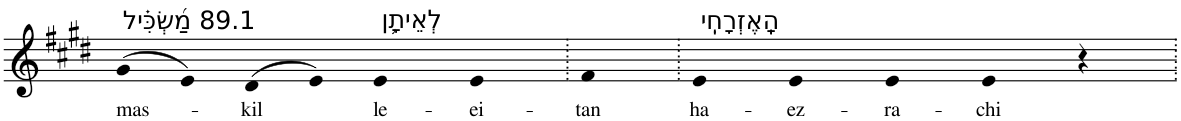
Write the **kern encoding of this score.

**kern	**text
*part1	*part1
*staff1	*staff1
*I"Piano	*
*I'Pno	*
*clefG2	*
*k[f#c#g#d#]	*
*E:	*
=1	=1
!LO:TX:a:t=89.1 מַ֝שְׂכִּ֗יל	!
!	!LO:LY:b
(>8g#	mas-
8e)	.
!	!LO:LY:b
(>8d#	-kil
8e)	.
!LO:TX:a:t=לְאֵיתָ֥ן	!
!	!LO:LY:b
4e	le-
!	!LO:LY:b
4e	-ei-
=2.	=2.
!	!LO:LY:b
4f#	-tan
=3.	=3.
!LO:TX:a:t=הָֽאֶזְרָחִֽי	!
!	!LO:LY:b
4e	ha-
!	!LO:LY:b
4e	-ez-
!	!LO:LY:b
4e	-ra-
!	!LO:LY:b
4e	-chi
4r	.
=.	=.
*-	*-
